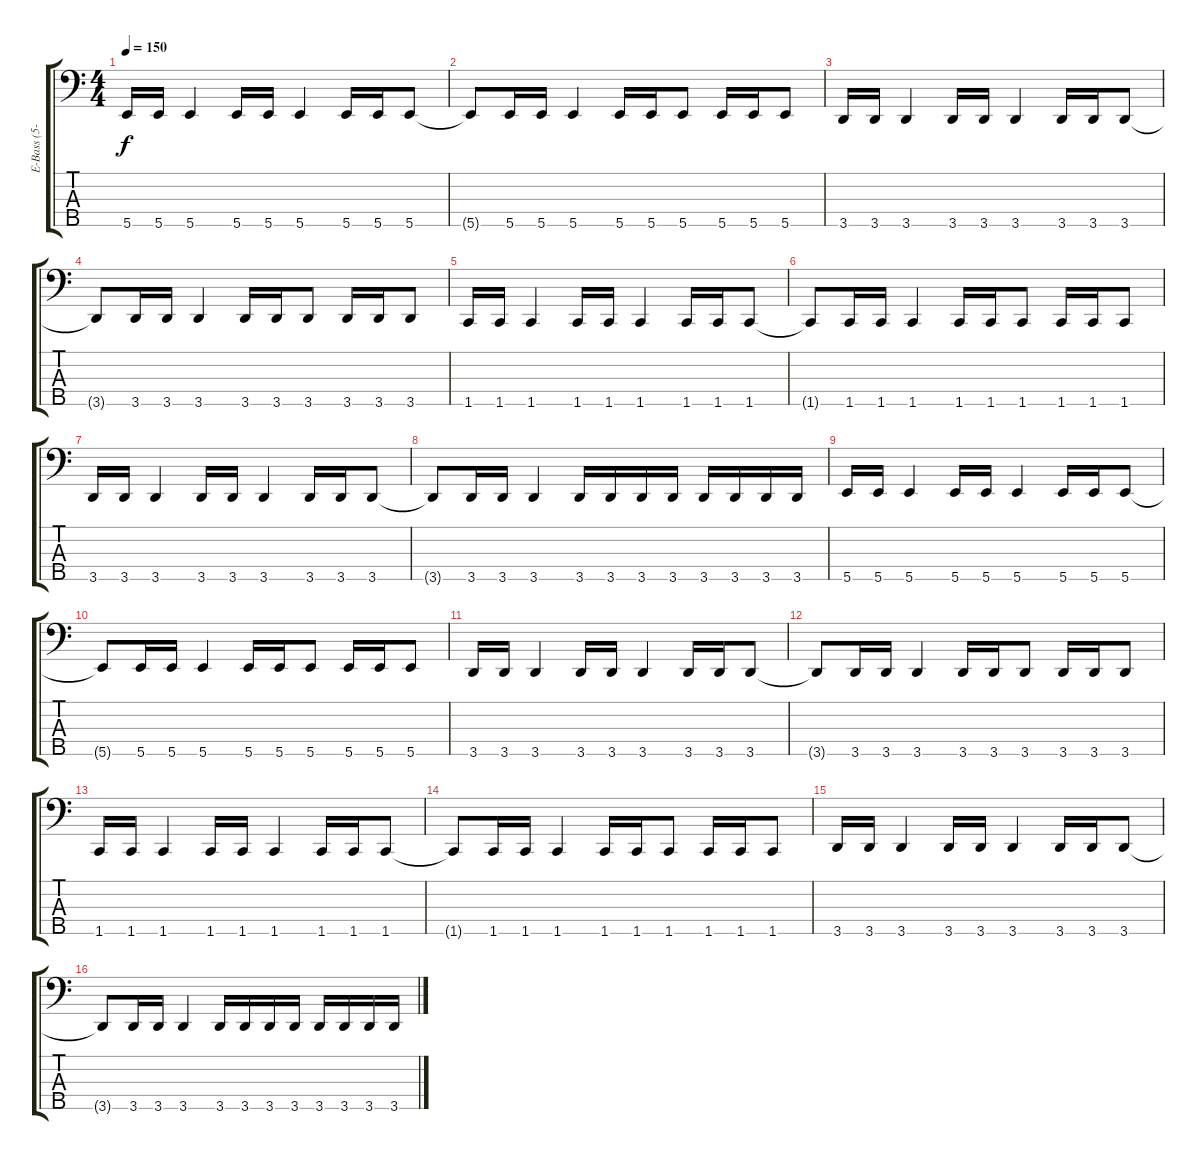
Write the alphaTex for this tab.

\track ("E-Bass (5-String)" "E-Bass (5-") {instrument electricbasspick}
\staff {score tabs}
\tuning (G2 D2 A1 E1 B0) {hide}
\ts (4 4)
\tempo 150
\clef f4
\ks c
5.5.16{dy f instrument electricbasspick} 5.5.16 5.5.4 5.5.16 5.5.16 5.5.4 5.5.16 5.5.16 5.5.8 |
5.5{t}.8 5.5.16 5.5.16 5.5.4 5.5.16 5.5.16 5.5.8 5.5.16 5.5.16 5.5.8 |
3.5.16 3.5.16 3.5.4 3.5.16 3.5.16 3.5.4 3.5.16 3.5.16 3.5.8 |
3.5{t}.8 3.5.16 3.5.16 3.5.4 3.5.16 3.5.16 3.5.8 3.5.16 3.5.16 3.5.8 |
1.5.16 1.5.16 1.5.4 1.5.16 1.5.16 1.5.4 1.5.16 1.5.16 1.5.8 |
1.5{t}.8 1.5.16 1.5.16 1.5.4 1.5.16 1.5.16 1.5.8 1.5.16 1.5.16 1.5.8 |
3.5.16 3.5.16 3.5.4 3.5.16 3.5.16 3.5.4 3.5.16 3.5.16 3.5.8 |
3.5{t}.8 3.5.16 3.5.16 3.5.4 3.5.16 3.5.16 3.5.16 3.5.16 3.5.16 3.5.16 3.5.16 3.5.16 |
5.5.16 5.5.16 5.5.4 5.5.16 5.5.16 5.5.4 5.5.16 5.5.16 5.5.8 |
5.5{t}.8 5.5.16 5.5.16 5.5.4 5.5.16 5.5.16 5.5.8 5.5.16 5.5.16 5.5.8 |
3.5.16 3.5.16 3.5.4 3.5.16 3.5.16 3.5.4 3.5.16 3.5.16 3.5.8 |
3.5{t}.8 3.5.16 3.5.16 3.5.4 3.5.16 3.5.16 3.5.8 3.5.16 3.5.16 3.5.8 |
1.5.16 1.5.16 1.5.4 1.5.16 1.5.16 1.5.4 1.5.16 1.5.16 1.5.8 |
1.5{t}.8 1.5.16 1.5.16 1.5.4 1.5.16 1.5.16 1.5.8 1.5.16 1.5.16 1.5.8 |
3.5.16 3.5.16 3.5.4 3.5.16 3.5.16 3.5.4 3.5.16 3.5.16 3.5.8 |
3.5{t}.8 3.5.16 3.5.16 3.5.4 3.5.16 3.5.16 3.5.16 3.5.16 3.5.16 3.5.16 3.5.16 3.5.16
